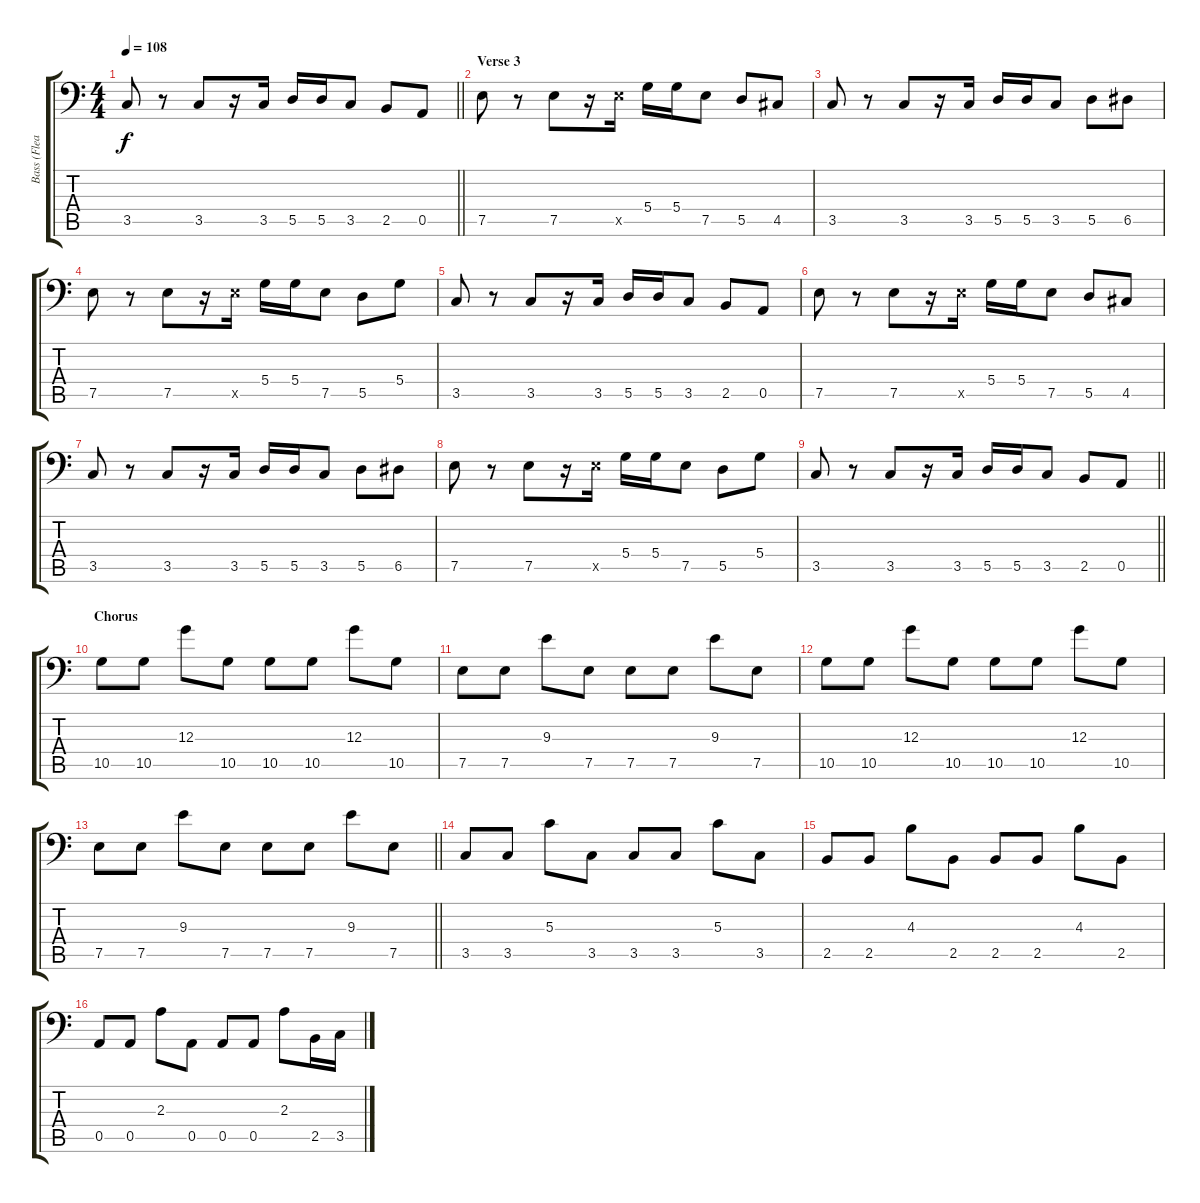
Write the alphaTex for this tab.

\track ("Bass (Flea)" "Bass (Flea") {instrument electricbassfinger}
\staff {score tabs}
\tuning (E3 B2 G2 D2 A1 E1) {hide}
\ts (4 4)
\tempo 108
\clef f4
\barLineRight lightlight
\ks c
3.5.8{dy f} r.8 3.5.8 r.16 3.5.16 5.5.16 5.5.16 3.5.8 2.5.8 0.5.8 |
\section ("" "Verse 3")
7.5.8 r.8 7.5.8 r.16 7.5{x}.16 5.4.16 5.4.16 7.5.8 5.5.8 4.5.8 |
3.5.8 r.8 3.5.8 r.16 3.5.16 5.5.16 5.5.16 3.5.8 5.5.8 6.5.8 |
7.5.8 r.8 7.5.8 r.16 7.5{x}.16 5.4.16 5.4.16 7.5.8 5.5.8 5.4.8 |
3.5.8 r.8 3.5.8 r.16 3.5.16 5.5.16 5.5.16 3.5.8 2.5.8 0.5.8 |
7.5.8 r.8 7.5.8 r.16 7.5{x}.16 5.4.16 5.4.16 7.5.8 5.5.8 4.5.8 |
3.5.8 r.8 3.5.8 r.16 3.5.16 5.5.16 5.5.16 3.5.8 5.5.8 6.5.8 |
7.5.8 r.8 7.5.8 r.16 7.5{x}.16 5.4.16 5.4.16 7.5.8 5.5.8 5.4.8 |
\barLineRight lightlight
3.5.8 r.8 3.5.8 r.16 3.5.16 5.5.16 5.5.16 3.5.8 2.5.8 0.5.8 |
\section ("" "Chorus")
10.5.8 10.5.8 12.3.8 10.5.8 10.5.8 10.5.8 12.3.8 10.5.8 |
7.5.8 7.5.8 9.3.8 7.5.8 7.5.8 7.5.8 9.3.8 7.5.8 |
10.5.8 10.5.8 12.3.8 10.5.8 10.5.8 10.5.8 12.3.8 10.5.8 |
\barLineRight lightlight
7.5.8 7.5.8 9.3.8 7.5.8 7.5.8 7.5.8 9.3.8 7.5.8 |
3.5.8 3.5.8 5.3.8 3.5.8 3.5.8 3.5.8 5.3.8 3.5.8 |
2.5.8 2.5.8 4.3.8 2.5.8 2.5.8 2.5.8 4.3.8 2.5.8 |
0.5.8 0.5.8 2.3.8 0.5.8 0.5.8 0.5.8 2.3.8 2.5.16 3.5.16
